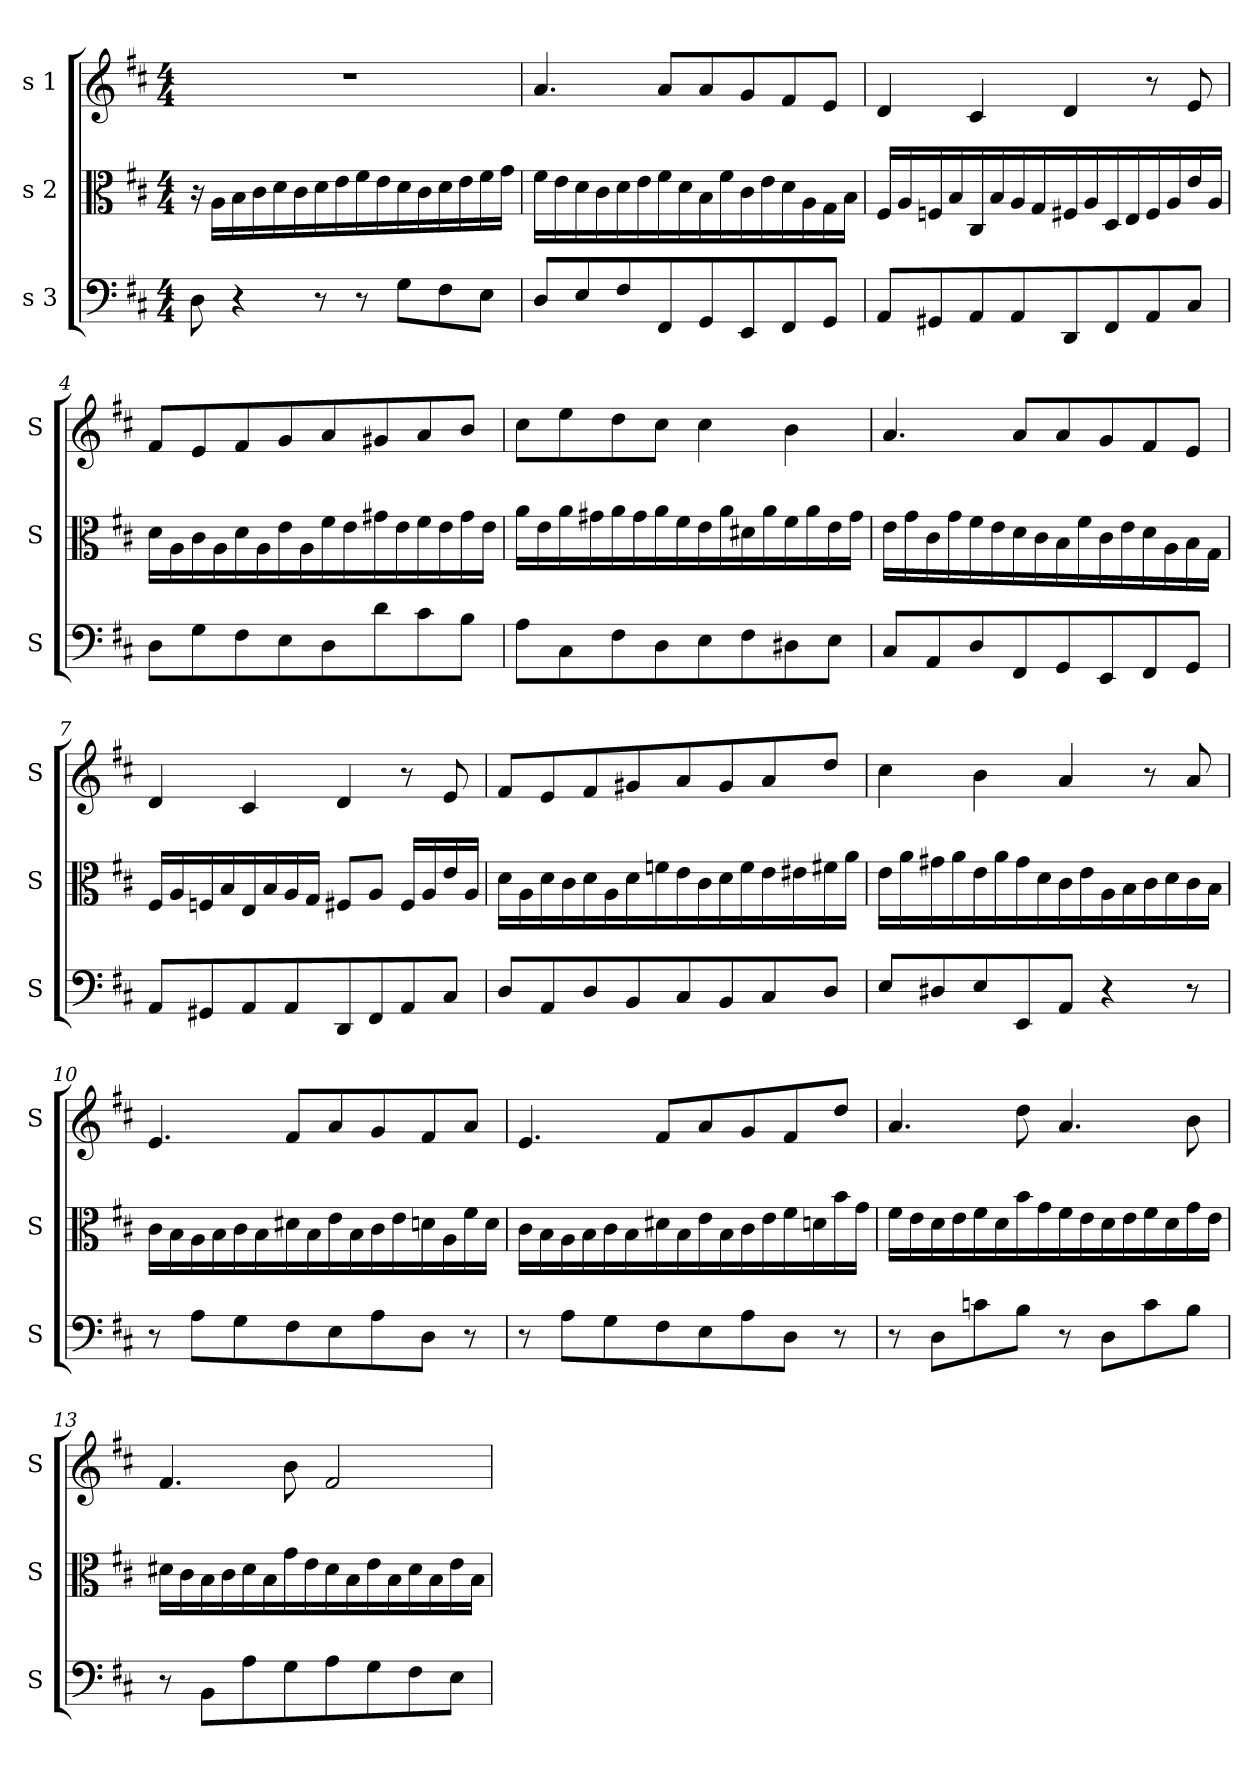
**kern	**kern	**kern
*part3	*part2	*part1
*staff3	*staff2	*staff1
*I"s 3	*I"s 2	*I"s 1
*I'S	*I'S	*I'S
*clefF4	*clefC3	*clefG2
*k[f#c#]	*k[f#c#]	*k[f#c#]
*M4/4	*M4/4	*M4/4
=1	=1	=1
8D\	16r	1r
.	16A\LL	.
4r	16B\	.
.	16c#\	.
.	16d\	.
.	16c#\	.
8r	16d\	.
.	16e\	.
8r	16f#\	.
.	16e\	.
8G\L	16d\	.
.	16c#\	.
8F#\	16d\	.
.	16e\	.
8E\J	16f#\	.
.	16g\JJ	.
=2	=2	=2
8D/L	16f#\LL	4.a/
.	16e\	.
8E/	16d\	.
.	16c#\	.
8F#/	16d\	.
.	16e\	.
8FF#/	16f#\	8a/L
.	16d\	.
8GG/	16B\	8a/
.	16f#\	.
8EE/	16c#\	8g/
.	16e\	.
8FF#/	16d\	8f#/
.	16A\	.
8GG/J	16G\	8e/J
.	16B\JJ	.
=3	=3	=3
8AA/L	16F#/LL	4d/
.	16A/	.
8GG#X/	16Fn/	.
.	16B/	.
8AA/	16C#/	4c#/
.	16B/	.
8AA/	16A/	.
.	16G/	.
8DD/	16F#X/	4d/
.	16A/	.
8FF#/	16D/	.
.	16E/	.
8AA/	16F#/	8r
.	16A/	.
8C#/J	16e/	8e/
.	16A/JJ	.
!!LO:LB:g=z
=4	=4	=4
8D\L	16d\LL	8f#/L
.	16A\	.
8G\	16c#\	8e/
.	16A\	.
8F#\	16d\	8f#/
.	16A\	.
8E\	16e\	8g/
.	16A\	.
8D\	16f#\	8a/
.	16e\	.
8d\	16g#X\	8g#X/
.	16e\	.
8c#\	16f#\	8a/
.	16e\	.
8B\J	16g#\	8b/J
.	16e\JJ	.
=5	=5	=5
8A\L	16a\LL	8cc#\L
.	16e\	.
8C#\	16a\	8ee\
.	16g#X\	.
8F#\	16a\	8dd\
.	16g#\	.
8D\	16a\	8cc#\J
.	16f#\	.
8E\	16e\	4cc#\
.	16a\	.
8F#\	16d#X\	.
.	16a\	.
8D#X\	16f#\	4b\
.	16a\	.
8E\J	16e\	.
.	16g#\JJ	.
=6	=6	=6
8C#/L	16e\LL	4.a/
.	16g\	.
8AA/	16c#\	.
.	16g\	.
8D/	16f#\	.
.	16e\	.
8FF#/	16d\	8a/L
.	16c#\	.
8GG/	16B\	8a/
.	16f#\	.
8EE/	16c#\	8g/
.	16e\	.
8FF#/	16d\	8f#/
.	16A\	.
8GG/J	16B\	8e/J
.	16G\JJ	.
!!LO:LB:g=z
=7	=7	=7
8AA/L	16F#/LL	4d/
.	16A/	.
8GG#X/	16Fn/	.
.	16B/	.
8AA/	16E/	4c#/
.	16B/	.
8AA/	16A/	.
.	16G/JJ	.
8DD/	8F#X/L	4d/
8FF#/	8A/J	.
8AA/	16F#/LL	8r
.	16A/	.
8C#/J	16e/	8e/
.	16A/JJ	.
=8	=8	=8
8D/L	16d\LL	8f#/L
.	16A\	.
8AA/	16d\	8e/
.	16c#\	.
8D/	16d\	8f#/
.	16A\	.
8BB/	16d\	8g#X/
.	16fn\	.
8C#/	16e\	8a/
.	16c#\	.
8BB/	16d\	8g#/
.	16f\	.
8C#/	16e\	8a/
.	16e#X\	.
8D/J	16f#X\	8dd/J
.	16a\JJ	.
=9	=9	=9
8E/L	16e\LL	4cc#\
.	16a\	.
8D#X/	16g#X\	.
.	16a\	.
8E/	16e\	4b\
.	16a\	.
8EE/	16g#\	.
.	16d\	.
8AA/J	16c#\	4a/
.	16e\	.
4r	16A\	.
.	16B\	.
.	16c#\	8r
.	16d\	.
8r	16c#\	8a/
.	16B\JJ	.
!!LO:LB:g=z
=10	=10	=10
8r	16c#\LL	4.e/
.	16B\	.
8A\L	16A\	.
.	16B\	.
8G\	16c#\	.
.	16B\	.
8F#\	16d#X\	8f#/L
.	16B\	.
8E\	16e\	8a/
.	16B\	.
8A\	16c#\	8g/
.	16e\	.
8D\J	16dn\	8f#/
.	16A\	.
8r	16f#\	8a/J
.	16d\JJ	.
=11	=11	=11
8r	16c#\LL	4.e/
.	16B\	.
8A\L	16A\	.
.	16B\	.
8G\	16c#\	.
.	16B\	.
8F#\	16d#X\	8f#/L
.	16B\	.
8E\	16e\	8a/
.	16B\	.
8A\	16c#\	8g/
.	16e\	.
8D\J	16f#\	8f#/
.	16dn\	.
8r	16b\	8dd/J
.	16g\JJ	.
=12	=12	=12
8r	16f#\LL	4.a/
.	16e\	.
8D\L	16d\	.
.	16e\	.
8cn\	16f#\	.
.	16d\	.
8B\J	16b\	8dd\
.	16g\	.
8r	16f#\	4.a/
.	16e\	.
8D\L	16d\	.
.	16e\	.
8c\	16f#\	.
.	16d\	.
8B\J	16g\	8b\
.	16e\JJ	.
!!LO:LB:g=z
=13	=13	=13
8r	16d#X\LL	4.f#/
.	16c#\	.
8BB\L	16B\	.
.	16c#\	.
8A\	16d#\	.
.	16B\	.
8G\	16g\	8b\
.	16e\	.
8A\	16d#\	2f#/
.	16B\	.
8G\	16e\	.
.	16B\	.
8F#\	16d#\	.
.	16B\	.
8E\J	16e\	.
.	16B\JJ	.
=	=	=
*-	*-	*-
